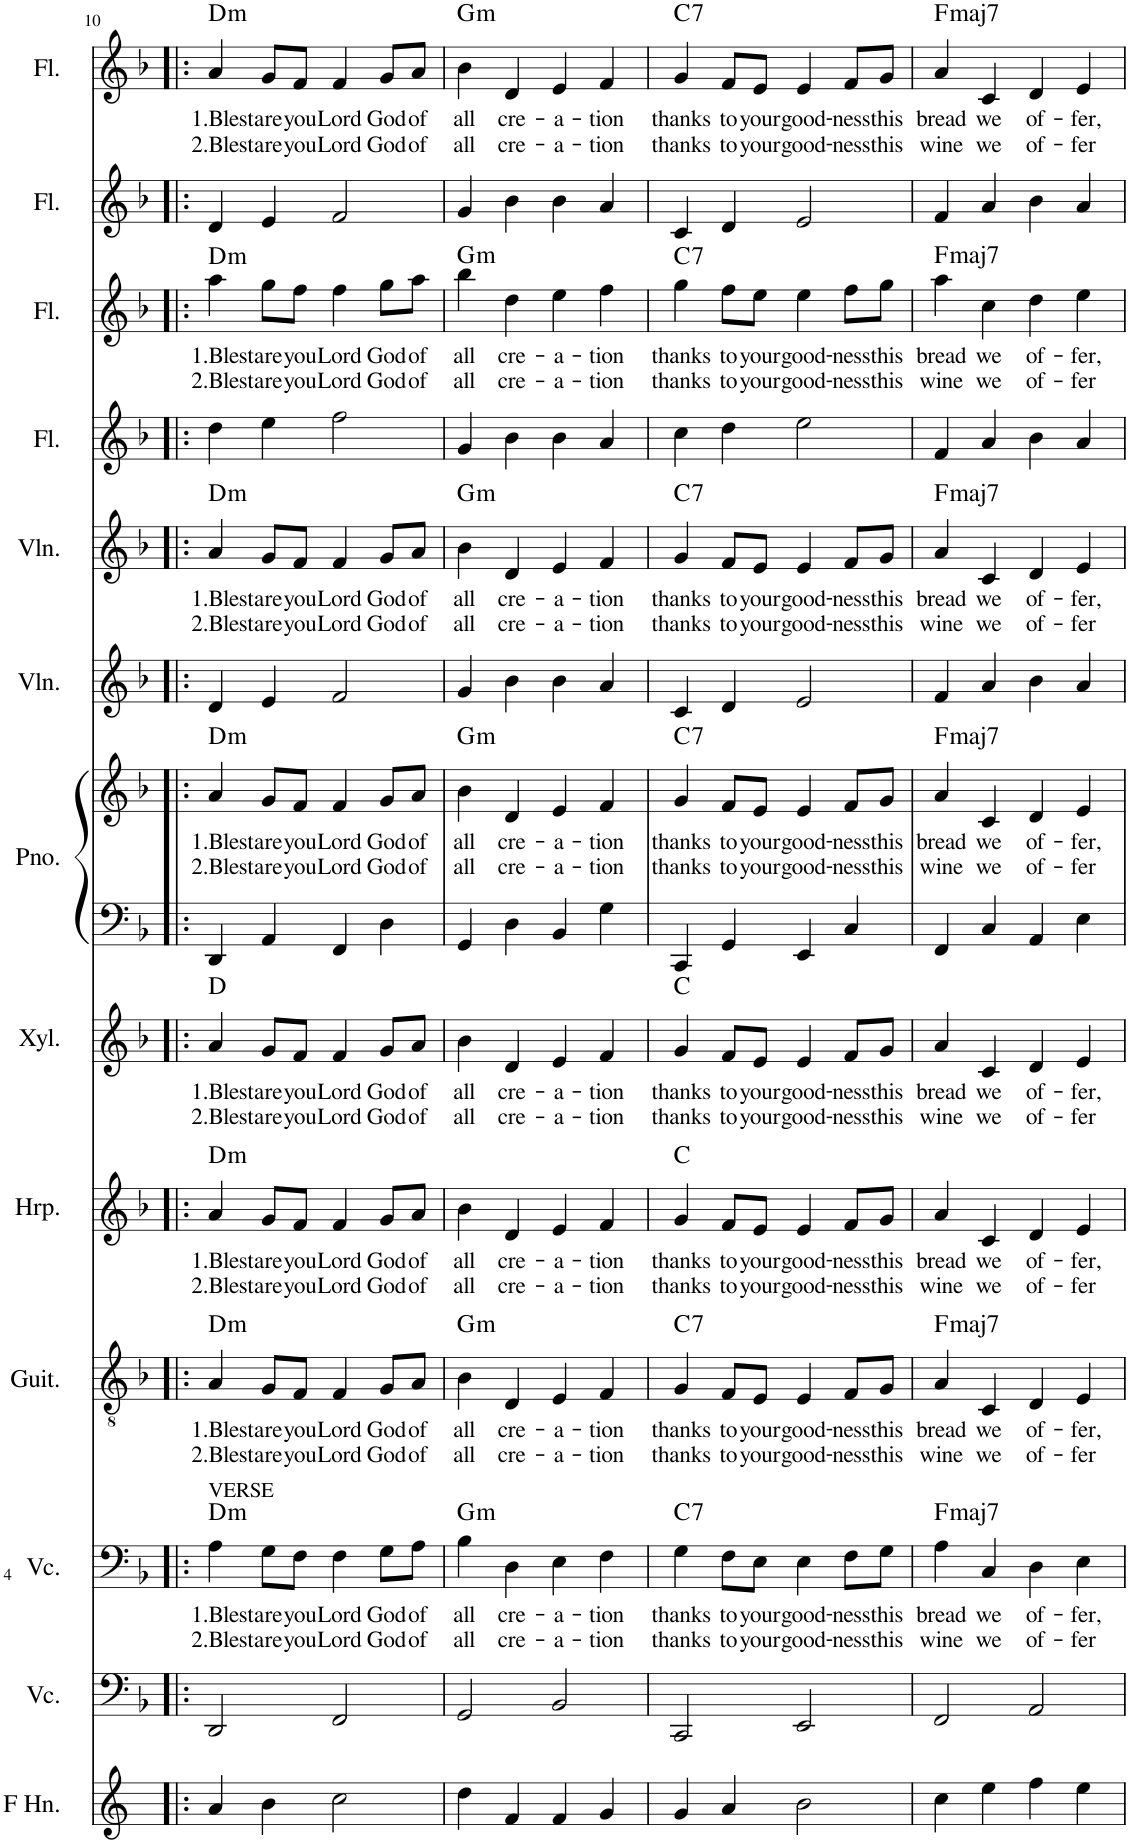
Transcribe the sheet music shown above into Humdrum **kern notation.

**kern	**kern	**kern	**text	**text	**harte	**kern	**text	**text	**harte	**kern	**text	**text	**harte	**kern	**text	**text	**harte	**kern	**kern	**text	**text	**harte	**kern	**kern	**text	**text	**harte	**kern	**kern	**text	**text	**kern	**kern	**text	**text	**harte
*part13	*part12	*part11	*part11	*part11	*part11	*part10	*part10	*part10	*part10	*part9	*part9	*part9	*part9	*part8	*part8	*part8	*part8	*part7	*part7	*part7	*part7	*part7	*part6	*part5	*part5	*part5	*part5	*part4	*part3	*part3	*part3	*part2	*part1	*part1	*part1	*part1
*staff14	*staff13	*staff12	*staff12	*staff12	*	*staff11	*staff11	*staff11	*	*staff10	*staff10	*staff10	*	*staff9	*staff9	*staff9	*	*staff8	*staff7	*staff7	*staff7	*	*staff6	*staff5	*staff5	*staff5	*	*staff4	*staff3	*staff3	*staff3	*staff2	*staff1	*staff1	*staff1	*
*I"Horn in F	*I"Violoncello	*I"Violoncello	*	*	*	*I"Acoustic Guitar	*	*	*	*I"Harp	*	*	*	*I"Xylophone	*	*	*	*I"Piano	*	*	*	*	*I"Violin	*I"Violin	*	*	*	*I"Flute	*I"Flute	*	*	*I"Flute	*I"Flute	*	*	*
*	*I'Vc.	*I'Vc.	*	*	*	*I'Guit.	*	*	*	*I'Hrp.	*	*	*	*I'Xyl.	*	*	*	*I'Pno.	*	*	*	*	*I'Vln.	*I'Vln.	*	*	*	*I'Fl.	*I'Fl.	*	*	*I'Fl.	*I'Fl.	*	*	*
!!LO:PB:g=z
*clefG2	*clefF4	*clefF4	*	*	*	*clefGv2	*	*	*	*clefG2	*	*	*	*clefG2	*	*	*	*clefF4	*clefG2	*	*	*	*clefG2	*clefG2	*	*	*	*clefG2	*clefG2	*	*	*clefG2	*clefG2	*	*	*
*Trd4c7	*	*	*	*	*	*	*	*	*	*	*	*	*	*Trd-7c-12	*	*	*	*	*	*	*	*	*	*	*	*	*	*	*	*	*	*	*	*	*	*
*k[]	*k[b-]	*k[b-]	*	*	*	*k[b-]	*	*	*	*k[b-]	*	*	*	*k[b-]	*	*	*	*k[b-]	*k[b-]	*	*	*	*k[b-]	*k[b-]	*	*	*	*k[b-]	*k[b-]	*	*	*k[b-]	*k[b-]	*	*	*
*M4/4	*M4/4	*M4/4	*	*	*	*M4/4	*	*	*	*M4/4	*	*	*	*M4/4	*	*	*	*M4/4	*M4/4	*	*	*	*M4/4	*M4/4	*	*	*	*M4/4	*M4/4	*	*	*M4/4	*M4/4	*	*	*
=10!|:	=10!|:	=10!|:	=10!|:	=10!|:	=10!|:	=10!|:	=10!|:	=10!|:	=10!|:	=10!|:	=10!|:	=10!|:	=10!|:	=10!|:	=10!|:	=10!|:	=10!|:	=10!|:	=10!|:	=10!|:	=10!|:	=10!|:	=10!|:	=10!|:	=10!|:	=10!|:	=10!|:	=10!|:	=10!|:	=10!|:	=10!|:	=10!|:	=10!|:	=10!|:	=10!|:	=10!|:
!	!	!LO:TX:a:t=VERSE	!	!	!	!	!	!	!	!	!	!	!	!	!	!	!	!	!	!	!	!	!	!	!	!	!	!	!	!	!	!	!	!	!	!
!	!	!	!LO:LY:b	!LO:LY:b	!LO:H:kt=m	!	!LO:LY:b	!LO:LY:b	!LO:H:kt=m	!	!LO:LY:b	!LO:LY:b	!LO:H:kt=m	!	!LO:LY:b	!LO:LY:b	!	!	!	!LO:LY:b	!LO:LY:b	!LO:H:kt=m	!	!	!LO:LY:b	!LO:LY:b	!LO:H:kt=m	!	!	!LO:LY:b	!LO:LY:b	!	!	!LO:LY:b	!LO:LY:b	!LO:H:kt=m
4a/	2DD/	4A\	1.Blest	2.Blest	D:min	4A/	1.Blest	2.Blest	D:min	4a/	1.Blest	2.Blest	D:min	4a/	1.Blest	2.Blest	D:maj	4DD/	4a/	1.Blest	2.Blest	D:min	4d/	4a/	1.Blest	2.Blest	D:min	4dd\	4aa\	1.Blest	2.Blest	4d/	4a/	1.Blest	2.Blest	D:min
!	!	!	!LO:LY:b	!LO:LY:b	!	!	!LO:LY:b	!LO:LY:b	!	!	!LO:LY:b	!LO:LY:b	!	!	!LO:LY:b	!LO:LY:b	!	!	!	!LO:LY:b	!LO:LY:b	!	!	!	!LO:LY:b	!LO:LY:b	!	!	!	!LO:LY:b	!LO:LY:b	!	!	!LO:LY:b	!LO:LY:b	!
4b\	.	8G\L	are	are	.	8G/L	are	are	.	8g/L	are	are	.	8g/L	are	are	.	4AA/	8g/L	are	are	.	4e/	8g/L	are	are	.	4ee\	8gg\L	are	are	4e/	8g/L	are	are	.
!	!	!	!LO:LY:b	!LO:LY:b	!	!	!LO:LY:b	!LO:LY:b	!	!	!LO:LY:b	!LO:LY:b	!	!	!LO:LY:b	!LO:LY:b	!	!	!	!LO:LY:b	!LO:LY:b	!	!	!	!LO:LY:b	!LO:LY:b	!	!	!	!LO:LY:b	!LO:LY:b	!	!	!LO:LY:b	!LO:LY:b	!
.	.	8F\J	you	you	.	8F/J	you	you	.	8f/J	you	you	.	8f/J	you	you	.	.	8f/J	you	you	.	.	8f/J	you	you	.	.	8ff\J	you	you	.	8f/J	you	you	.
!	!	!	!LO:LY:b	!LO:LY:b	!	!	!LO:LY:b	!LO:LY:b	!	!	!LO:LY:b	!LO:LY:b	!	!	!LO:LY:b	!LO:LY:b	!	!	!	!LO:LY:b	!LO:LY:b	!	!	!	!LO:LY:b	!LO:LY:b	!	!	!	!LO:LY:b	!LO:LY:b	!	!	!LO:LY:b	!LO:LY:b	!
2cc\	2FF/	4F\	Lord	Lord	.	4F/	Lord	Lord	.	4f/	Lord	Lord	.	4f/	Lord	Lord	.	4FF/	4f/	Lord	Lord	.	2f/	4f/	Lord	Lord	.	2ff\	4ff\	Lord	Lord	2f/	4f/	Lord	Lord	.
!	!	!	!LO:LY:b	!LO:LY:b	!	!	!LO:LY:b	!LO:LY:b	!	!	!LO:LY:b	!LO:LY:b	!	!	!LO:LY:b	!LO:LY:b	!	!	!	!LO:LY:b	!LO:LY:b	!	!	!	!LO:LY:b	!LO:LY:b	!	!	!	!LO:LY:b	!LO:LY:b	!	!	!LO:LY:b	!LO:LY:b	!
.	.	8G\L	God	God	.	8G/L	God	God	.	8g/L	God	God	.	8g/L	God	God	.	4D\	8g/L	God	God	.	.	8g/L	God	God	.	.	8gg\L	God	God	.	8g/L	God	God	.
!	!	!	!LO:LY:b	!LO:LY:b	!	!	!LO:LY:b	!LO:LY:b	!	!	!LO:LY:b	!LO:LY:b	!	!	!LO:LY:b	!LO:LY:b	!	!	!	!LO:LY:b	!LO:LY:b	!	!	!	!LO:LY:b	!LO:LY:b	!	!	!	!LO:LY:b	!LO:LY:b	!	!	!LO:LY:b	!LO:LY:b	!
.	.	8A\J	of	of	.	8A/J	of	of	.	8a/J	of	of	.	8a/J	of	of	.	.	8a/J	of	of	.	.	8a/J	of	of	.	.	8aa\J	of	of	.	8a/J	of	of	.
=11	=11	=11	=11	=11	=11	=11	=11	=11	=11	=11	=11	=11	=11	=11	=11	=11	=11	=11	=11	=11	=11	=11	=11	=11	=11	=11	=11	=11	=11	=11	=11	=11	=11	=11	=11	=11
!	!	!	!LO:LY:b	!LO:LY:b	!LO:H:kt=m	!	!LO:LY:b	!LO:LY:b	!LO:H:kt=m	!	!LO:LY:b	!LO:LY:b	!	!	!LO:LY:b	!LO:LY:b	!	!	!	!LO:LY:b	!LO:LY:b	!LO:H:kt=m	!	!	!LO:LY:b	!LO:LY:b	!LO:H:kt=m	!	!	!LO:LY:b	!LO:LY:b	!	!	!LO:LY:b	!LO:LY:b	!LO:H:kt=m
4dd\	2GG/	4B-\	all	all	G:min	4B-\	all	all	G:min	4b-\	all	all	.	4b-\	all	all	.	4GG/	4b-\	all	all	G:min	4g/	4b-\	all	all	G:min	4g/	4bb-\	all	all	4g/	4b-\	all	all	G:min
!	!	!	!LO:LY:b	!LO:LY:b	!	!	!LO:LY:b	!LO:LY:b	!	!	!LO:LY:b	!LO:LY:b	!	!	!LO:LY:b	!LO:LY:b	!	!	!	!LO:LY:b	!LO:LY:b	!	!	!	!LO:LY:b	!LO:LY:b	!	!	!	!LO:LY:b	!LO:LY:b	!	!	!LO:LY:b	!LO:LY:b	!
4f/	.	4D\	cre-	cre-	.	4D/	cre-	cre-	.	4d/	cre-	cre-	.	4d/	cre-	cre-	.	4D\	4d/	cre-	cre-	.	4b-\	4d/	cre-	cre-	.	4b-\	4dd\	cre-	cre-	4b-\	4d/	cre-	cre-	.
!	!	!	!LO:LY:b	!LO:LY:b	!	!	!LO:LY:b	!LO:LY:b	!	!	!LO:LY:b	!LO:LY:b	!	!	!LO:LY:b	!LO:LY:b	!	!	!	!LO:LY:b	!LO:LY:b	!	!	!	!LO:LY:b	!LO:LY:b	!	!	!	!LO:LY:b	!LO:LY:b	!	!	!LO:LY:b	!LO:LY:b	!
4f/	2BB-/	4E\	-a-	-a-	.	4E/	-a-	-a-	.	4e/	-a-	-a-	.	4e/	-a-	-a-	.	4BB-/	4e/	-a-	-a-	.	4b-\	4e/	-a-	-a-	.	4b-\	4ee\	-a-	-a-	4b-\	4e/	-a-	-a-	.
!	!	!	!LO:LY:b	!LO:LY:b	!	!	!LO:LY:b	!LO:LY:b	!	!	!LO:LY:b	!LO:LY:b	!	!	!LO:LY:b	!LO:LY:b	!	!	!	!LO:LY:b	!LO:LY:b	!	!	!	!LO:LY:b	!LO:LY:b	!	!	!	!LO:LY:b	!LO:LY:b	!	!	!LO:LY:b	!LO:LY:b	!
4g/	.	4F\	-tion	-tion	.	4F/	-tion	-tion	.	4f/	-tion	-tion	.	4f/	-tion	-tion	.	4G\	4f/	-tion	-tion	.	4a/	4f/	-tion	-tion	.	4a/	4ff\	-tion	-tion	4a/	4f/	-tion	-tion	.
=12	=12	=12	=12	=12	=12	=12	=12	=12	=12	=12	=12	=12	=12	=12	=12	=12	=12	=12	=12	=12	=12	=12	=12	=12	=12	=12	=12	=12	=12	=12	=12	=12	=12	=12	=12	=12
!	!	!	!LO:LY:b	!LO:LY:b	!LO:H:kt=7	!	!LO:LY:b	!LO:LY:b	!LO:H:kt=7	!	!LO:LY:b	!LO:LY:b	!	!	!LO:LY:b	!LO:LY:b	!	!	!	!LO:LY:b	!LO:LY:b	!LO:H:kt=7	!	!	!LO:LY:b	!LO:LY:b	!LO:H:kt=7	!	!	!LO:LY:b	!LO:LY:b	!	!	!LO:LY:b	!LO:LY:b	!LO:H:kt=7
4g/	2CC/	4G\	thanks	thanks	C:7	4G/	thanks	thanks	C:7	4g/	thanks	thanks	C:maj	4g/	thanks	thanks	C:maj	4CC/	4g/	thanks	thanks	C:7	4c/	4g/	thanks	thanks	C:7	4cc\	4gg\	thanks	thanks	4c/	4g/	thanks	thanks	C:7
!	!	!	!LO:LY:b	!LO:LY:b	!	!	!LO:LY:b	!LO:LY:b	!	!	!LO:LY:b	!LO:LY:b	!	!	!LO:LY:b	!LO:LY:b	!	!	!	!LO:LY:b	!LO:LY:b	!	!	!	!LO:LY:b	!LO:LY:b	!	!	!	!LO:LY:b	!LO:LY:b	!	!	!LO:LY:b	!LO:LY:b	!
4a/	.	8F\L	to	to	.	8F/L	to	to	.	8f/L	to	to	.	8f/L	to	to	.	4GG/	8f/L	to	to	.	4d/	8f/L	to	to	.	4dd\	8ff\L	to	to	4d/	8f/L	to	to	.
!	!	!	!LO:LY:b	!LO:LY:b	!	!	!LO:LY:b	!LO:LY:b	!	!	!LO:LY:b	!LO:LY:b	!	!	!LO:LY:b	!LO:LY:b	!	!	!	!LO:LY:b	!LO:LY:b	!	!	!	!LO:LY:b	!LO:LY:b	!	!	!	!LO:LY:b	!LO:LY:b	!	!	!LO:LY:b	!LO:LY:b	!
.	.	8E\J	your	your	.	8E/J	your	your	.	8e/J	your	your	.	8e/J	your	your	.	.	8e/J	your	your	.	.	8e/J	your	your	.	.	8ee\J	your	your	.	8e/J	your	your	.
!	!	!	!LO:LY:b	!LO:LY:b	!	!	!LO:LY:b	!LO:LY:b	!	!	!LO:LY:b	!LO:LY:b	!	!	!LO:LY:b	!LO:LY:b	!	!	!	!LO:LY:b	!LO:LY:b	!	!	!	!LO:LY:b	!LO:LY:b	!	!	!	!LO:LY:b	!LO:LY:b	!	!	!LO:LY:b	!LO:LY:b	!
2b\	2EE/	4E\	good-	good-	.	4E/	good-	good-	.	4e/	good-	good-	.	4e/	good-	good-	.	4EE/	4e/	good-	good-	.	2e/	4e/	good-	good-	.	2ee\	4ee\	good-	good-	2e/	4e/	good-	good-	.
!	!	!	!LO:LY:b	!LO:LY:b	!	!	!LO:LY:b	!LO:LY:b	!	!	!LO:LY:b	!LO:LY:b	!	!	!LO:LY:b	!LO:LY:b	!	!	!	!LO:LY:b	!LO:LY:b	!	!	!	!LO:LY:b	!LO:LY:b	!	!	!	!LO:LY:b	!LO:LY:b	!	!	!LO:LY:b	!LO:LY:b	!
.	.	8F\L	-ness	-ness	.	8F/L	-ness	-ness	.	8f/L	-ness	-ness	.	8f/L	-ness	-ness	.	4C/	8f/L	-ness	-ness	.	.	8f/L	-ness	-ness	.	.	8ff\L	-ness	-ness	.	8f/L	-ness	-ness	.
!	!	!	!LO:LY:b	!LO:LY:b	!	!	!LO:LY:b	!LO:LY:b	!	!	!LO:LY:b	!LO:LY:b	!	!	!LO:LY:b	!LO:LY:b	!	!	!	!LO:LY:b	!LO:LY:b	!	!	!	!LO:LY:b	!LO:LY:b	!	!	!	!LO:LY:b	!LO:LY:b	!	!	!LO:LY:b	!LO:LY:b	!
.	.	8G\J	this	this	.	8G/J	this	this	.	8g/J	this	this	.	8g/J	this	this	.	.	8g/J	this	this	.	.	8g/J	this	this	.	.	8gg\J	this	this	.	8g/J	this	this	.
=13	=13	=13	=13	=13	=13	=13	=13	=13	=13	=13	=13	=13	=13	=13	=13	=13	=13	=13	=13	=13	=13	=13	=13	=13	=13	=13	=13	=13	=13	=13	=13	=13	=13	=13	=13	=13
!	!	!	!LO:LY:b	!LO:LY:b	!LO:H:kt=maj7	!	!LO:LY:b	!LO:LY:b	!LO:H:kt=maj7	!	!LO:LY:b	!LO:LY:b	!	!	!LO:LY:b	!LO:LY:b	!	!	!	!LO:LY:b	!LO:LY:b	!LO:H:kt=maj7	!	!	!LO:LY:b	!LO:LY:b	!LO:H:kt=maj7	!	!	!LO:LY:b	!LO:LY:b	!	!	!LO:LY:b	!LO:LY:b	!LO:H:kt=maj7
4cc\	2FF/	4A\	bread	wine	F:maj7	4A/	bread	wine	F:maj7	4a/	bread	wine	.	4a/	bread	wine	.	4FF/	4a/	bread	wine	F:maj7	4f/	4a/	bread	wine	F:maj7	4f/	4aa\	bread	wine	4f/	4a/	bread	wine	F:maj7
!	!	!	!LO:LY:b	!LO:LY:b	!	!	!LO:LY:b	!LO:LY:b	!	!	!LO:LY:b	!LO:LY:b	!	!	!LO:LY:b	!LO:LY:b	!	!	!	!LO:LY:b	!LO:LY:b	!	!	!	!LO:LY:b	!LO:LY:b	!	!	!	!LO:LY:b	!LO:LY:b	!	!	!LO:LY:b	!LO:LY:b	!
4ee\	.	4C/	we	we	.	4C/	we	we	.	4c/	we	we	.	4c/	we	we	.	4C/	4c/	we	we	.	4a/	4c/	we	we	.	4a/	4cc\	we	we	4a/	4c/	we	we	.
!	!	!	!LO:LY:b	!LO:LY:b	!	!	!LO:LY:b	!LO:LY:b	!	!	!LO:LY:b	!LO:LY:b	!	!	!LO:LY:b	!LO:LY:b	!	!	!	!LO:LY:b	!LO:LY:b	!	!	!	!LO:LY:b	!LO:LY:b	!	!	!	!LO:LY:b	!LO:LY:b	!	!	!LO:LY:b	!LO:LY:b	!
4ff\	2AA/	4D\	of-	of-	.	4D/	of-	of-	.	4d/	of-	of-	.	4d/	of-	of-	.	4AA/	4d/	of-	of-	.	4b-\	4d/	of-	of-	.	4b-\	4dd\	of-	of-	4b-\	4d/	of-	of-	.
!	!	!	!LO:LY:b	!LO:LY:b	!	!	!LO:LY:b	!LO:LY:b	!	!	!LO:LY:b	!LO:LY:b	!	!	!LO:LY:b	!LO:LY:b	!	!	!	!LO:LY:b	!LO:LY:b	!	!	!	!LO:LY:b	!LO:LY:b	!	!	!	!LO:LY:b	!LO:LY:b	!	!	!LO:LY:b	!LO:LY:b	!
4ee\	.	4E\	-fer,	-fer	.	4E/	-fer,	-fer	.	4e/	-fer,	-fer	.	4e/	-fer,	-fer	.	4E\	4e/	-fer,	-fer	.	4a/	4e/	-fer,	-fer	.	4a/	4ee\	-fer,	-fer	4a/	4e/	-fer,	-fer	.
=	=	=	=	=	=	=	=	=	=	=	=	=	=	=	=	=	=	=	=	=	=	=	=	=	=	=	=	=	=	=	=	=	=	=	=	=
*-	*-	*-	*-	*-	*-	*-	*-	*-	*-	*-	*-	*-	*-	*-	*-	*-	*-	*-	*-	*-	*-	*-	*-	*-	*-	*-	*-	*-	*-	*-	*-	*-	*-	*-	*-	*-
